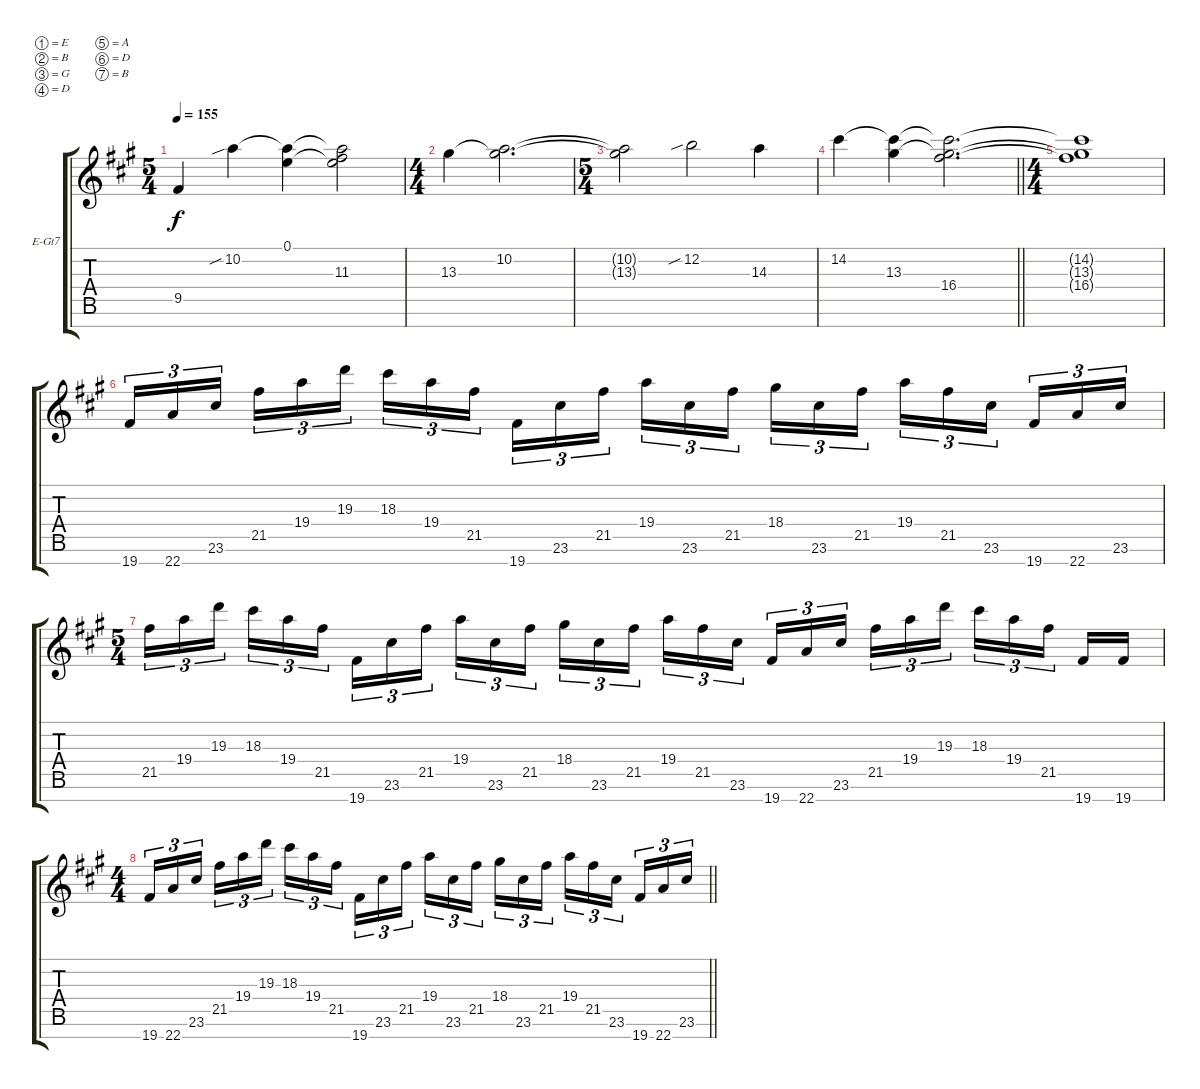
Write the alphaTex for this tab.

\bracketExtendMode groupsimilarinstruments
\firstSystemTrackNameOrientation horizontal
\otherSystemsTrackNameOrientation horizontal
\track ("Guitar 1" "E-Gt7") {instrument distortionguitar}
\staff {score tabs}
\tuning (E4 B3 G3 D3 A2 D2 B1)
\ts (5 4)
\tempo 155
\clef g2
\ks a
9.5{t}.4{dy f} 10.2{sib}.4 (0.1 10.2{t}).4 (0.1{t} 10.2{t} 11.3).2 |
\ts (4 4)
13.3.4 (10.2 13.3{t}).2{d} |
\ts (5 4)
(10.2{t} 13.3{t}).2 12.2{sib}.2 14.3.4 |
\barLineRight lightlight
14.2.4 (14.2{t} 13.3).4 (13.3{t} 16.4 14.2{t}).2{d} |
\ts (4 4)
(14.2{t} 13.3{t} 16.4{t}).1 |
19.7.16{tu (3 2)} 22.7.16{tu (3 2)} 23.6.16{tu (3 2)} 21.5.16{tu (3 2)} 19.4.16{tu (3 2)} 19.3.16{tu (3 2)} 18.3.16{tu (3 2)} 19.4.16{tu (3 2)} 21.5.16{tu (3 2)} 19.7.16{tu (3 2)} 23.6.16{tu (3 2)} 21.5.16{tu (3 2)} 19.4.16{tu (3 2)} 23.6.16{tu (3 2)} 21.5.16{tu (3 2)} 18.4.16{tu (3 2)} 23.6.16{tu (3 2)} 21.5.16{tu (3 2)} 19.4.16{tu (3 2)} 21.5.16{tu (3 2)} 23.6.16{tu (3 2)} 19.7.16{tu (3 2)} 22.7.16{tu (3 2)} 23.6.16{tu (3 2)} |
\ts (5 4)
21.5.16{tu (3 2)} 19.4.16{tu (3 2)} 19.3.16{tu (3 2)} 18.3.16{tu (3 2)} 19.4.16{tu (3 2)} 21.5.16{tu (3 2)} 19.7.16{tu (3 2)} 23.6.16{tu (3 2)} 21.5.16{tu (3 2)} 19.4.16{tu (3 2)} 23.6.16{tu (3 2)} 21.5.16{tu (3 2)} 18.4.16{tu (3 2)} 23.6.16{tu (3 2)} 21.5.16{tu (3 2)} 19.4.16{tu (3 2)} 21.5.16{tu (3 2)} 23.6.16{tu (3 2)} 19.7.16{tu (3 2)} 22.7.16{tu (3 2)} 23.6.16{tu (3 2)} 21.5.16{tu (3 2)} 19.4.16{tu (3 2)} 19.3.16{tu (3 2)} 18.3.16{tu (3 2)} 19.4.16{tu (3 2)} 21.5.16{tu (3 2)} 19.7.16 19.7.16 |
\ts (4 4)
\barLineRight lightlight
19.7.16{tu (3 2)} 22.7.16{tu (3 2)} 23.6.16{tu (3 2)} 21.5.16{tu (3 2)} 19.4.16{tu (3 2)} 19.3.16{tu (3 2)} 18.3.16{tu (3 2)} 19.4.16{tu (3 2)} 21.5.16{tu (3 2)} 19.7.16{tu (3 2)} 23.6.16{tu (3 2)} 21.5.16{tu (3 2)} 19.4.16{tu (3 2)} 23.6.16{tu (3 2)} 21.5.16{tu (3 2)} 18.4.16{tu (3 2)} 23.6.16{tu (3 2)} 21.5.16{tu (3 2)} 19.4.16{tu (3 2)} 21.5.16{tu (3 2)} 23.6.16{tu (3 2)} 19.7.16{tu (3 2)} 22.7.16{tu (3 2)} 23.6.16{tu (3 2)}
